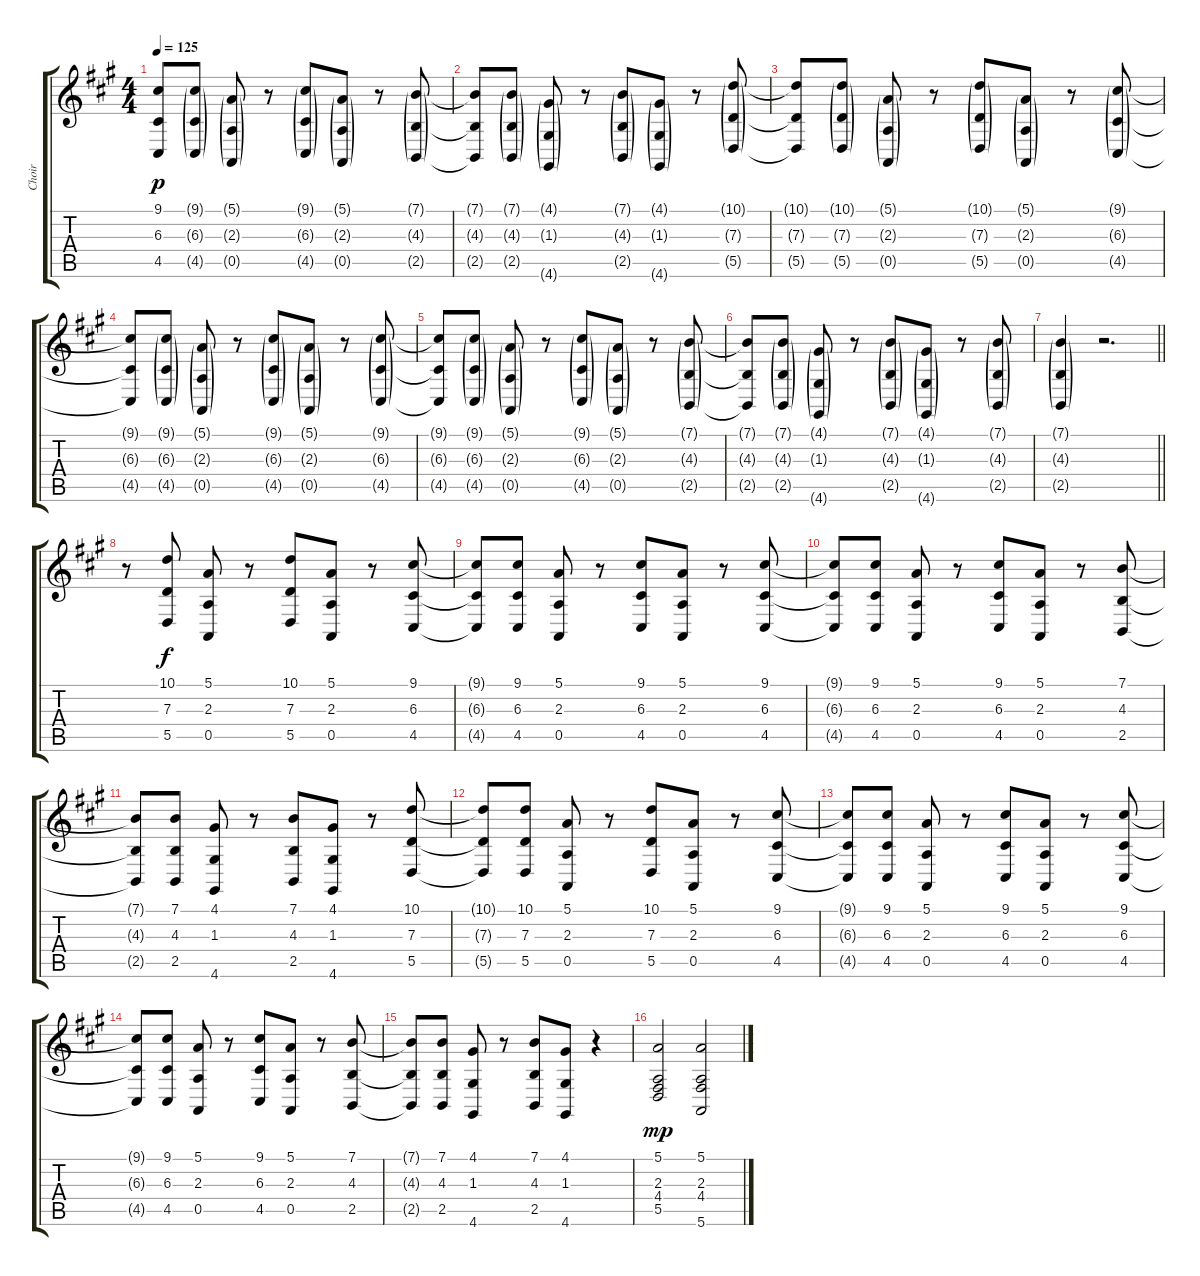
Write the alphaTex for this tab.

\track ("Choir" "Choir") {instrument choiraahs}
\staff {score tabs}
\tuning (E4 B3 G3 D3 A2 E2) {hide}
\ts (4 4)
\tempo 125
\clef g2
\ks a
(9.1{t} 6.3{t} 4.5{t}).8{dy p} (9.1{g} 6.3{g} 4.5{g}).8 (5.1{g} 2.3{g} 0.5{g}).8 r.8 (9.1{g} 6.3{g} 4.5{g}).8 (5.1{g} 2.3{g} 0.5{g}).8 r.8 (7.1{g} 4.3{g} 2.5{g}).8 |
(7.1{t} 4.3{t} 2.5{t}).8 (7.1{g} 4.3{g} 2.5{g}).8 (4.1{g} 1.3{g} 4.6{g}).8 r.8 (7.1{g} 4.3{g} 2.5{g}).8 (4.1{g} 1.3{g} 4.6{g}).8 r.8 (10.1{g} 7.3{g} 5.5{g}).8 |
(10.1{t} 7.3{t} 5.5{t}).8 (10.1{g} 7.3{g} 5.5{g}).8 (5.1{g} 2.3{g} 0.5{g}).8 r.8 (10.1{g} 7.3{g} 5.5{g}).8 (5.1{g} 2.3{g} 0.5{g}).8 r.8 (9.1{g} 6.3{g} 4.5{g}).8 |
(9.1{t} 6.3{t} 4.5{t}).8 (9.1{g} 6.3{g} 4.5{g}).8 (5.1{g} 2.3{g} 0.5{g}).8 r.8 (9.1{g} 6.3{g} 4.5{g}).8 (5.1{g} 2.3{g} 0.5{g}).8 r.8 (9.1{g} 6.3{g} 4.5{g}).8 |
(9.1{t} 6.3{t} 4.5{t}).8 (9.1{g} 6.3{g} 4.5{g}).8 (5.1{g} 2.3{g} 0.5{g}).8 r.8 (9.1{g} 6.3{g} 4.5{g}).8 (5.1{g} 2.3{g} 0.5{g}).8 r.8 (7.1{g} 4.3{g} 2.5{g}).8 |
(7.1{t} 4.3{t} 2.5{t}).8 (7.1{g} 4.3{g} 2.5{g}).8 (4.1{g} 1.3{g} 4.6{g}).8 r.8 (7.1{g} 4.3{g} 2.5{g}).8 (4.1{g} 1.3{g} 4.6{g}).8 r.8 (7.1{g} 4.3{g} 2.5{g}).8 |
\barLineRight lightlight
(7.1{g} 4.3{g} 2.5{g}).4 r.2{d} |
r.8 (10.1 7.3 5.5).8{dy f} (5.1 2.3 0.5).8 r.8 (10.1 7.3 5.5).8 (5.1 2.3 0.5).8 r.8 (9.1 6.3 4.5).8 |
(9.1{t} 6.3{t} 4.5{t}).8 (9.1 6.3 4.5).8 (5.1 2.3 0.5).8 r.8 (9.1 6.3 4.5).8 (5.1 2.3 0.5).8 r.8 (9.1 6.3 4.5).8 |
(9.1{t} 6.3{t} 4.5{t}).8 (9.1 6.3 4.5).8 (5.1 2.3 0.5).8 r.8 (9.1 6.3 4.5).8 (5.1 2.3 0.5).8 r.8 (7.1 4.3 2.5).8 |
(7.1{t} 4.3{t} 2.5{t}).8 (7.1 4.3 2.5).8 (4.1 1.3 4.6).8 r.8 (7.1 4.3 2.5).8 (4.1 1.3 4.6).8 r.8 (10.1 7.3 5.5).8 |
(10.1{t} 7.3{t} 5.5{t}).8 (10.1 7.3 5.5).8 (5.1 2.3 0.5).8 r.8 (10.1 7.3 5.5).8 (5.1 2.3 0.5).8 r.8 (9.1 6.3 4.5).8 |
(9.1{t} 6.3{t} 4.5{t}).8 (9.1 6.3 4.5).8 (5.1 2.3 0.5).8 r.8 (9.1 6.3 4.5).8 (5.1 2.3 0.5).8 r.8 (9.1 6.3 4.5).8 |
(9.1{t} 6.3{t} 4.5{t}).8 (9.1 6.3 4.5).8 (5.1 2.3 0.5).8 r.8 (9.1 6.3 4.5).8 (5.1 2.3 0.5).8 r.8 (7.1 4.3 2.5).8 |
(7.1{t} 4.3{t} 2.5{t}).8 (7.1 4.3 2.5).8 (4.1 1.3 4.6).8 r.8 (7.1 4.3 2.5).8 (4.1 1.3 4.6).8 r.4 |
(5.1 2.3 4.4 5.5).2{dy mp} (5.1 2.3 4.4 5.6).2
